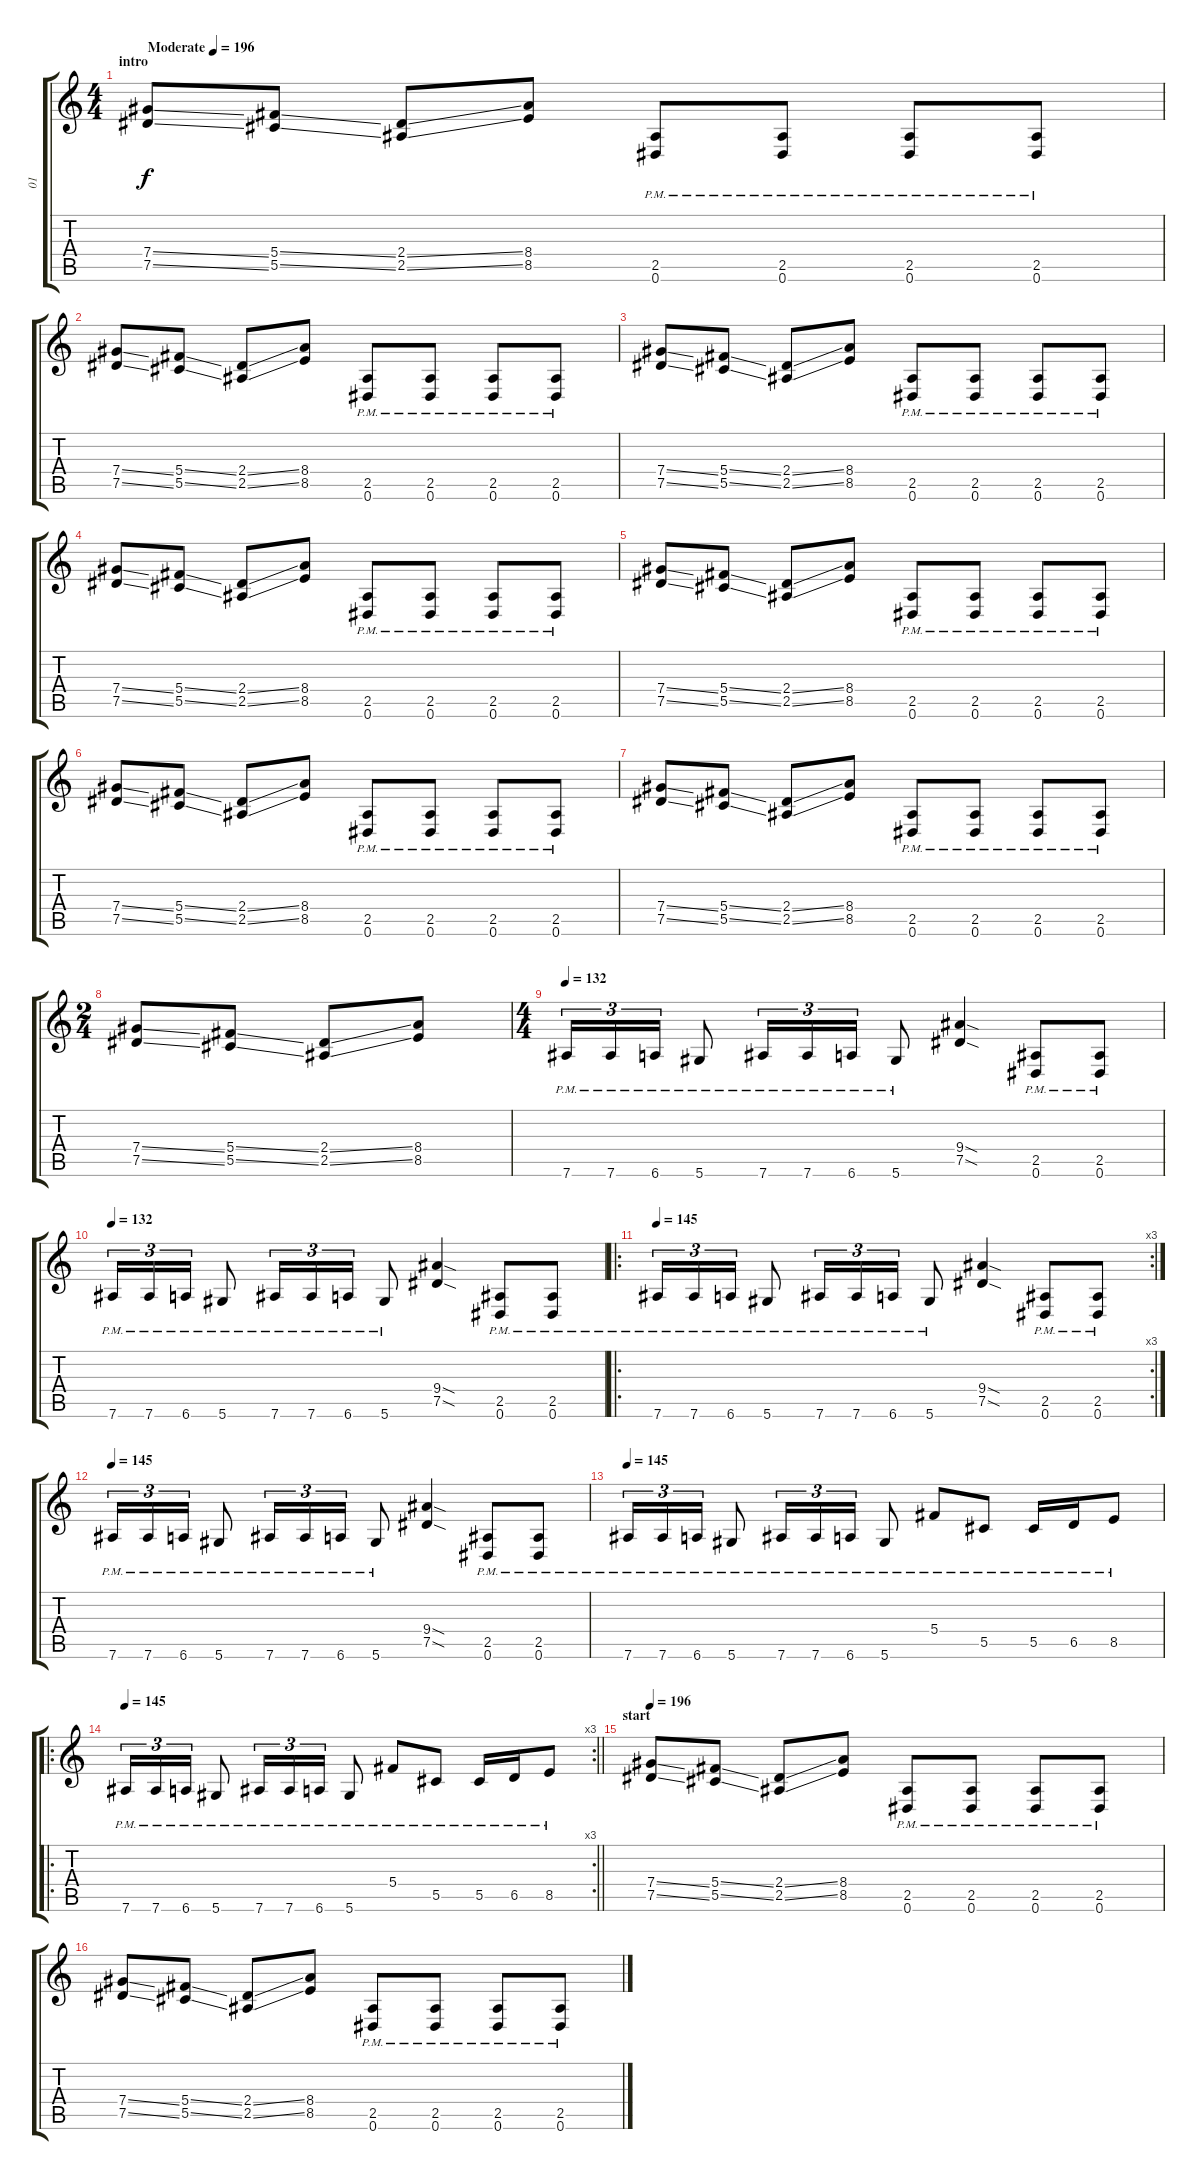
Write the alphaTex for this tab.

\track ("01" "01") {instrument distortionguitar}
\staff {score tabs}
\tuning (Eb4 Bb3 Gb3 Db3 Ab2 Eb2) {hide}
\ts (4 4)
\section ("" "intro")
\tempo (196 "Moderate")
\clef g2
\ks c
(7.4{ss} 7.5{ss}).8{dy f instrument distortionguitar} (5.4{ss} 5.5{ss}).8 (2.4{ss} 2.5{ss}).8 (8.4 8.5).8 (2.5{pm} 0.6{pm}).8 (2.5{pm} 0.6{pm}).8 (2.5{pm} 0.6{pm}).8 (2.5{pm} 0.6{pm}).8 |
(7.4{ss} 7.5{ss}).8 (5.4{ss} 5.5{ss}).8 (2.4{ss} 2.5{ss}).8 (8.4 8.5).8 (2.5{pm} 0.6{pm}).8 (2.5{pm} 0.6{pm}).8 (2.5{pm} 0.6{pm}).8 (2.5{pm} 0.6{pm}).8 |
(7.4{ss} 7.5{ss}).8 (5.4{ss} 5.5{ss}).8 (2.4{ss} 2.5{ss}).8 (8.4 8.5).8 (2.5{pm} 0.6{pm}).8 (2.5{pm} 0.6{pm}).8 (2.5{pm} 0.6{pm}).8 (2.5{pm} 0.6{pm}).8 |
(7.4{ss} 7.5{ss}).8 (5.4{ss} 5.5{ss}).8 (2.4{ss} 2.5{ss}).8 (8.4 8.5).8 (2.5{pm} 0.6{pm}).8 (2.5{pm} 0.6{pm}).8 (2.5{pm} 0.6{pm}).8 (2.5{pm} 0.6{pm}).8 |
(7.4{ss} 7.5{ss}).8 (5.4{ss} 5.5{ss}).8 (2.4{ss} 2.5{ss}).8 (8.4 8.5).8 (2.5{pm} 0.6{pm}).8 (2.5{pm} 0.6{pm}).8 (2.5{pm} 0.6{pm}).8 (2.5{pm} 0.6{pm}).8 |
(7.4{ss} 7.5{ss}).8 (5.4{ss} 5.5{ss}).8 (2.4{ss} 2.5{ss}).8 (8.4 8.5).8 (2.5{pm} 0.6{pm}).8 (2.5{pm} 0.6{pm}).8 (2.5{pm} 0.6{pm}).8 (2.5{pm} 0.6{pm}).8 |
(7.4{ss} 7.5{ss}).8 (5.4{ss} 5.5{ss}).8 (2.4{ss} 2.5{ss}).8 (8.4 8.5).8 (2.5{pm} 0.6{pm}).8 (2.5{pm} 0.6{pm}).8 (2.5{pm} 0.6{pm}).8 (2.5{pm} 0.6{pm}).8 |
\ts (2 4)
(7.4{ss} 7.5{ss}).8 (5.4{ss} 5.5{ss}).8 (2.4{ss} 2.5{ss}).8 (8.4 8.5).8 |
\ts (4 4)
\tempo 145
\tempo 132
7.6{pm}.16{tu (3 2)} 7.6{pm}.16{tu (3 2)} 6.6{pm}.16{tu (3 2)} 5.6{pm}.8 7.6{pm}.16{tu (3 2)} 7.6{pm}.16{tu (3 2)} 6.6{pm}.16{tu (3 2)} 5.6{pm}.8 (9.4{sod} 7.5{sod}).4 (2.5{pm} 0.6{pm}).8 (2.5{pm} 0.6{pm}).8 |
\tempo 145
\tempo 132
7.6{pm}.16{tu (3 2)} 7.6{pm}.16{tu (3 2)} 6.6{pm}.16{tu (3 2)} 5.6{pm}.8 7.6{pm}.16{tu (3 2)} 7.6{pm}.16{tu (3 2)} 6.6{pm}.16{tu (3 2)} 5.6{pm}.8 (9.4{sod} 7.5{sod}).4 (2.5{pm} 0.6{pm}).8 (2.5{pm} 0.6{pm}).8 |
\ro
\rc 3
\tempo 145
7.6{pm}.16{tu (3 2)} 7.6{pm}.16{tu (3 2)} 6.6{pm}.16{tu (3 2)} 5.6{pm}.8 7.6{pm}.16{tu (3 2)} 7.6{pm}.16{tu (3 2)} 6.6{pm}.16{tu (3 2)} 5.6{pm}.8 (9.4{sod} 7.5{sod}).4 (2.5{pm} 0.6{pm}).8 (2.5{pm} 0.6{pm}).8 |
\tempo 145
7.6{pm}.16{tu (3 2)} 7.6{pm}.16{tu (3 2)} 6.6{pm}.16{tu (3 2)} 5.6{pm}.8 7.6{pm}.16{tu (3 2)} 7.6{pm}.16{tu (3 2)} 6.6{pm}.16{tu (3 2)} 5.6{pm}.8 (9.4{sod} 7.5{sod}).4 (2.5{pm} 0.6{pm}).8 (2.5{pm} 0.6{pm}).8 |
\tempo 145
7.6{pm}.16{tu (3 2)} 7.6{pm}.16{tu (3 2)} 6.6{pm}.16{tu (3 2)} 5.6{pm}.8 7.6{pm}.16{tu (3 2)} 7.6{pm}.16{tu (3 2)} 6.6{pm}.16{tu (3 2)} 5.6{pm}.8 5.4{pm}.8 5.5{pm}.8 5.5{pm}.16 6.5{pm}.16 8.5{pm}.8 |
\ro
\rc 3
\tempo 145
\barLineRight lightlight
7.6{pm}.16{tu (3 2)} 7.6{pm}.16{tu (3 2)} 6.6{pm}.16{tu (3 2)} 5.6{pm}.8 7.6{pm}.16{tu (3 2)} 7.6{pm}.16{tu (3 2)} 6.6{pm}.16{tu (3 2)} 5.6{pm}.8 5.4{pm}.8 5.5{pm}.8 5.5{pm}.16 6.5{pm}.16 8.5{pm}.8 |
\section ("" "start")
\tempo 196
(7.4{ss} 7.5{ss}).8 (5.4{ss} 5.5{ss}).8 (2.4{ss} 2.5{ss}).8 (8.4 8.5).8 (2.5{pm} 0.6{pm}).8 (2.5{pm} 0.6{pm}).8 (2.5{pm} 0.6{pm}).8 (2.5{pm} 0.6{pm}).8 |
(7.4{ss} 7.5{ss}).8 (5.4{ss} 5.5{ss}).8 (2.4{ss} 2.5{ss}).8 (8.4 8.5).8 (2.5{pm} 0.6{pm}).8 (2.5{pm} 0.6{pm}).8 (2.5{pm} 0.6{pm}).8 (2.5{pm} 0.6{pm}).8
